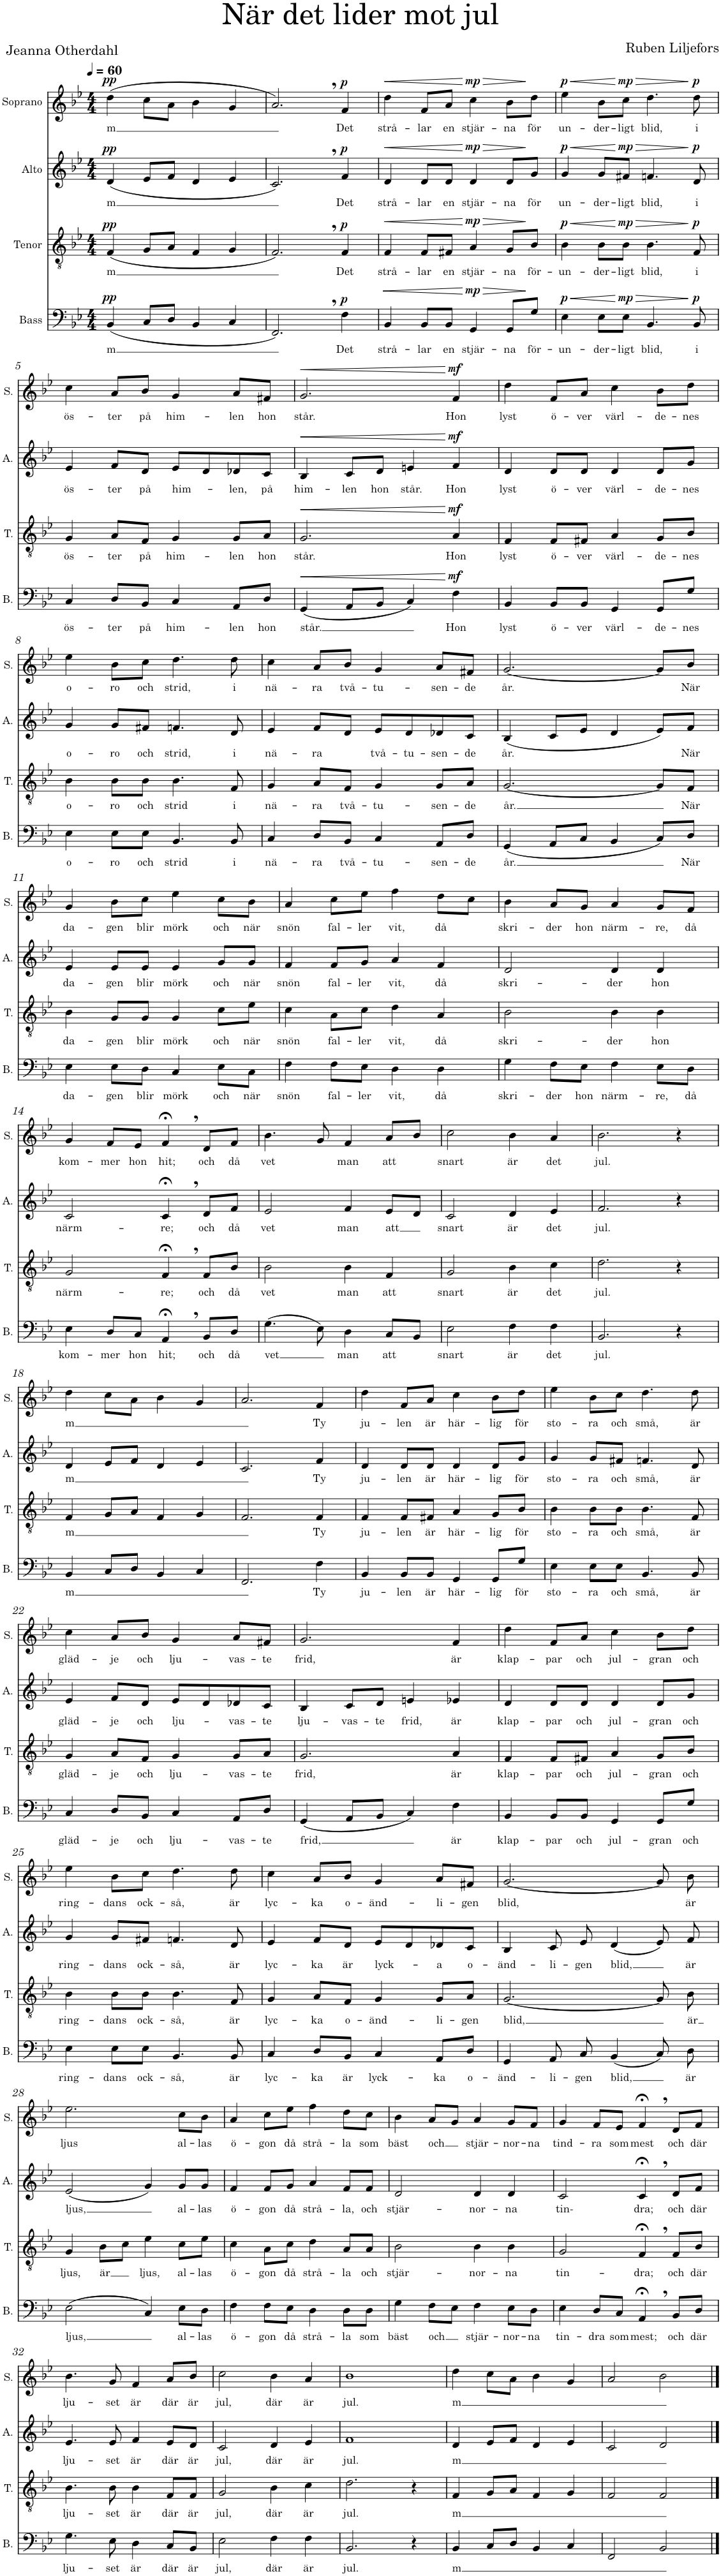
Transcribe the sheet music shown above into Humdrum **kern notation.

**kern	**text	**dynam	**kern	**text	**dynam	**kern	**text	**dynam	**kern	**text	**dynam
*part4	*part4	*part4	*part3	*part3	*part3	*part2	*part2	*part2	*part1	*part1	*part1
*staff4	*staff4	*staff4	*staff3	*staff3	*staff3	*staff2	*staff2	*staff2	*staff1	*staff1	*staff1
*I"Bass	*	*	*I"Tenor	*	*	*I"Alto	*	*	*I"Soprano	*	*
*I'B.	*	*	*I'T.	*	*	*I'A.	*	*	*I'S.	*	*
*clefF4	*	*	*clefGv2	*	*	*clefG2	*	*	*clefG2	*	*
*	*	*	*Trd1c2	*	*	*Trd1c2	*	*	*	*	*
*k[b-e-]	*	*	*k[b-e-]	*	*	*k[b-e-]	*	*	*k[b-e-]	*	*
*M4/4	*	*	*M4/4	*	*	*M4/4	*	*	*M4/4	*	*
*MM60	*	*	*MM60	*	*	*MM60	*	*	*MM60	*	*
=1	=1	=1	=1	=1	=1	=1	=1	=1	=1	=1	=1
!	!LO:LY:b	!LO:DY:a	!	!LO:LY:b	!LO:DY:a	!	!LO:LY:b	!LO:DY:a	!	!LO:LY:b	!LO:DY:a
(4BB-/	m	pp	(4F/	m	pp	(4d/	m	pp	(4dd\	m	pp
8C/L	.	.	8G/L	.	.	8e-/L	.	.	8cc\L	.	.
8D/J	.	.	8A/J	.	.	8f/J	.	.	8a\J	.	.
4BB-/	.	.	4F/	.	.	4d/	.	.	4b-\	.	.
4C/	.	.	4G/	.	.	4e-/	.	.	4g/	.	.
=2	=2	=2	=2	=2	=2	=2	=2	=2	=2	=2	=2
2.FF,/)	.	.	2.F,/)	.	.	2.c,/)	.	.	2.a,/)	.	.
!	!LO:LY:b	!LO:DY:a	!	!LO:LY:b	!LO:DY:a	!	!LO:LY:b	!LO:DY:a	!	!LO:LY:b	!LO:DY:a
4F\	Det	p	4F/	Det	p	4f/	Det	p	4f/	Det	p
=3	=3	=3	=3	=3	=3	=3	=3	=3	=3	=3	=3
!	!LO:LY:b	!LO:HP:b	!	!LO:LY:b	!LO:HP:b	!	!LO:LY:b	!LO:HP:b	!	!LO:LY:b	!LO:HP:b
4BB-/	strå-	<	4F/	strå-	<	4d/	strå-	<	4dd\	strå-	<
!	!LO:LY:b	!	!	!LO:LY:b	!	!	!LO:LY:b	!	!	!LO:LY:b	!
8BB-/L	-lar	.	8F/L	-lar	.	8d/L	-lar	.	8f/L	-lar	.
!	!LO:LY:b	!	!	!LO:LY:b	!	!	!LO:LY:b	!	!	!LO:LY:b	!
8BB-/J	en	.	8F#X/J	en	.	8d/J	en	.	8a/J	en	.
!	!LO:LY:b	!LO:HP:n=1:b	!	!LO:LY:b	!LO:HP:n=1:b	!	!LO:LY:b	!LO:HP:n=1:b	!	!LO:LY:b	!LO:HP:n=1:b
!	!	!LO:DY:n=1:a	!	!	!LO:DY:n=1:a	!	!	!LO:DY:n=1:a	!	!	!LO:DY:n=1:a
4GG/	stjär-	[ > mp	4A/	stjär-	[ > mp	4d/	stjär-	[ > mp	4cc\	stjär-	[ > mp
!	!LO:LY:b	!	!	!LO:LY:b	!	!	!LO:LY:b	!	!	!LO:LY:b	!
8GG/L	-na	.	8G/L	-na	.	8d/L	-na	.	8b-\L	-na	.
!	!LO:LY:b	!	!	!LO:LY:b	!	!	!LO:LY:b	!	!	!LO:LY:b	!
8G/J	för-	]	8B-/J	för-	]	8g/J	för	]	8dd\J	för	]
=4	=4	=4	=4	=4	=4	=4	=4	=4	=4	=4	=4
!	!LO:LY:b	!LO:HP:b	!	!LO:LY:b	!LO:HP:b	!	!LO:LY:b	!LO:HP:b	!	!LO:LY:b	!LO:HP:b
!	!	!LO:DY:n=1:a	!	!	!LO:DY:n=1:a	!	!	!LO:DY:n=1:a	!	!	!LO:DY:n=1:a
4E-\	-un-	< p	4B-\	-un-	< p	4g/	un-	< p	4ee-\	un-	< p
!	!LO:LY:b	!	!	!LO:LY:b	!	!	!LO:LY:b	!	!	!LO:LY:b	!
8E-\L	-der-	.	8B-\L	-der-	.	8g/L	-der-	.	8b-\L	-der-	.
!	!LO:LY:b	!LO:HP:n=1:b	!	!LO:LY:b	!LO:HP:n=1:b	!	!LO:LY:b	!LO:HP:n=1:b	!	!LO:LY:b	!LO:HP:n=1:b
!	!	!LO:DY:n=2:a	!	!	!LO:DY:n=2:a	!	!	!LO:DY:n=2:a	!	!	!LO:DY:n=2:a
8E-\J	-ligt	[ > mp	8B-\J	-ligt	[ > mp	8f#X/J	-ligt	[ > mp	8cc\J	-ligt	[ > mp
!	!LO:LY:b	!	!	!LO:LY:b	!	!	!LO:LY:b	!	!	!LO:LY:b	!
4.BB-/	blid,	.	4.B-\	blid,	.	4.fn/	blid,	.	4.dd\	blid,	.
!	!LO:LY:b	!LO:DY:n=3:a	!	!LO:LY:b	!LO:DY:n=3:a	!	!LO:LY:b	!LO:DY:n=3:a	!	!LO:LY:b	!LO:DY:n=3:a
8BB-/	i	] p	8F/	i	] p	8d/	i	] p	8dd\	i	] p
!!LO:LB:g=z
=5	=5	=5	=5	=5	=5	=5	=5	=5	=5	=5	=5
!	!LO:LY:b	!	!	!LO:LY:b	!	!	!LO:LY:b	!	!	!LO:LY:b	!
4C/	ös-	.	4G/	ös-	.	4e-/	ös-	.	4cc\	ös-	.
!	!LO:LY:b	!	!	!LO:LY:b	!	!	!LO:LY:b	!	!	!LO:LY:b	!
8D/L	-ter	.	8A/L	-ter	.	8f/L	-ter	.	8a/L	-ter	.
!	!LO:LY:b	!	!	!LO:LY:b	!	!	!LO:LY:b	!	!	!LO:LY:b	!
8BB-/J	på	.	8F/J	på	.	8d/J	på	.	8b-/J	på	.
!	!LO:LY:b	!	!	!LO:LY:b	!	!	!LO:LY:b	!	!	!LO:LY:b	!
4C/	him-	.	4G/	him-	.	8e-/L	him-	.	4g/	him-	.
.	.	.	.	.	.	8d/	.	.	.	.	.
!	!LO:LY:b	!	!	!LO:LY:b	!	!	!LO:LY:b	!	!	!LO:LY:b	!
8AA/L	-len	.	8G/L	-len	.	8d-X/	-len,	.	8a/L	-len	.
!	!LO:LY:b	!	!	!LO:LY:b	!	!	!LO:LY:b	!	!	!LO:LY:b	!
8D/J	hon	.	8A/J	hon	.	8c/J	på	.	8f#X/J	hon	.
=6	=6	=6	=6	=6	=6	=6	=6	=6	=6	=6	=6
!	!LO:LY:b	!LO:HP:b	!	!LO:LY:b	!LO:HP:b	!	!LO:LY:b	!LO:HP:b	!	!LO:LY:b	!LO:HP:b
(4GG/	står.	<	2.G/	står.	<	4B-/	him-	<	2.g/	står.	<
!	!	!	!	!	!	!	!LO:LY:b	!	!	!	!
8AA/L	.	.	.	.	.	8c/L	-len	.	.	.	.
!	!	!	!	!	!	!	!LO:LY:b	!	!	!	!
8BB-/J	.	.	.	.	.	8d/J	hon	.	.	.	.
!	!	!	!	!	!	!	!LO:LY:b	!	!	!	!
4C/)	.	.	.	.	.	4en/	står.	.	.	.	.
!	!LO:LY:b	!LO:DY:n=1:a	!	!LO:LY:b	!LO:DY:n=1:a	!	!LO:LY:b	!LO:DY:n=1:a	!	!LO:LY:b	!LO:DY:n=1:a
4F\	Hon	[ mf	4A/	Hon	[ mf	4f/	Hon	[ mf	4f/	Hon	[ mf
=7	=7	=7	=7	=7	=7	=7	=7	=7	=7	=7	=7
!	!LO:LY:b	!	!	!LO:LY:b	!	!	!LO:LY:b	!	!	!LO:LY:b	!
4BB-/	lyst	.	4F/	lyst	.	4d/	lyst	.	4dd\	lyst	.
!	!LO:LY:b	!	!	!LO:LY:b	!	!	!LO:LY:b	!	!	!LO:LY:b	!
8BB-/L	ö-	.	8F/L	ö-	.	8d/L	ö-	.	8f/L	ö-	.
!	!LO:LY:b	!	!	!LO:LY:b	!	!	!LO:LY:b	!	!	!LO:LY:b	!
8BB-/J	-ver	.	8F#X/J	-ver	.	8d/J	-ver	.	8a/J	-ver	.
!	!LO:LY:b	!	!	!LO:LY:b	!	!	!LO:LY:b	!	!	!LO:LY:b	!
4GG/	värl-	.	4A/	värl-	.	4d/	värl-	.	4cc\	värl-	.
!	!LO:LY:b	!	!	!LO:LY:b	!	!	!LO:LY:b	!	!	!LO:LY:b	!
8GG/L	-de-	.	8G/L	-de-	.	8d/L	-de-	.	8b-\L	-de-	.
!	!LO:LY:b	!	!	!LO:LY:b	!	!	!LO:LY:b	!	!	!LO:LY:b	!
8G/J	-nes	.	8B-/J	-nes	.	8g/J	-nes	.	8dd\J	-nes	.
!!LO:LB:g=z
=8	=8	=8	=8	=8	=8	=8	=8	=8	=8	=8	=8
!	!LO:LY:b	!	!	!LO:LY:b	!	!	!LO:LY:b	!	!	!LO:LY:b	!
4E-\	o-	.	4B-\	o-	.	4g/	o-	.	4ee-\	o-	.
!	!LO:LY:b	!	!	!LO:LY:b	!	!	!LO:LY:b	!	!	!LO:LY:b	!
8E-\L	-ro	.	8B-\L	-ro	.	8g/L	-ro	.	8b-\L	-ro	.
!	!LO:LY:b	!	!	!LO:LY:b	!	!	!LO:LY:b	!	!	!LO:LY:b	!
8E-\J	och	.	8B-\J	och	.	8f#X/J	och	.	8cc\J	och	.
!	!LO:LY:b	!	!	!LO:LY:b	!	!	!LO:LY:b	!	!	!LO:LY:b	!
4.BB-/	strid	.	4.B-\	strid	.	4.fn/	strid,	.	4.dd\	strid,	.
!	!LO:LY:b	!	!	!LO:LY:b	!	!	!LO:LY:b	!	!	!LO:LY:b	!
8BB-/	i	.	8F/	i	.	8d/	i	.	8dd\	i	.
=9	=9	=9	=9	=9	=9	=9	=9	=9	=9	=9	=9
!	!LO:LY:b	!	!	!LO:LY:b	!	!	!LO:LY:b	!	!	!LO:LY:b	!
4C/	nä-	.	4G/	nä-	.	4e-/	nä-	.	4cc\	nä-	.
!	!LO:LY:b	!	!	!LO:LY:b	!	!	!LO:LY:b	!	!	!LO:LY:b	!
8D/L	-ra	.	8A/L	-ra	.	8f/L	-ra	.	8a/L	-ra	.
!	!LO:LY:b	!	!	!LO:LY:b	!	!	!	!	!	!LO:LY:b	!
8BB-/J	två-	.	8F/J	två-	.	8d/J	.	.	8b-/J	två-	.
!	!LO:LY:b	!	!	!LO:LY:b	!	!	!LO:LY:b	!	!	!LO:LY:b	!
4C/	-tu-	.	4G/	-tu-	.	8e-/L	två-	.	4g/	-tu-	.
!	!	!	!	!	!	!	!LO:LY:b	!	!	!	!
.	.	.	.	.	.	8d/	-tu-	.	.	.	.
!	!LO:LY:b	!	!	!LO:LY:b	!	!	!LO:LY:b	!	!	!LO:LY:b	!
8AA/L	-sen-	.	8G/L	-sen-	.	8d-X/	-sen-	.	8a/L	-sen-	.
!	!LO:LY:b	!	!	!LO:LY:b	!	!	!LO:LY:b	!	!	!LO:LY:b	!
8D/J	-de	.	8A/J	-de	.	8c/J	-de	.	8f#X/J	-de	.
=10	=10	=10	=10	=10	=10	=10	=10	=10	=10	=10	=10
!	!LO:LY:b	!	!	!LO:LY:b	!	!	!LO:LY:b	!	!	!LO:LY:b	!
(4GG/	år.	.	[2.G/	år.	.	(4B-/	år.	.	[2.g/	år.	.
8AA/L	.	.	.	.	.	8c/L	.	.	.	.	.
8C/J	.	.	.	.	.	8e-/J	.	.	.	.	.
4BB-/	.	.	.	.	.	4d/	.	.	.	.	.
8C/L)	.	.	8G/L]	.	.	8e-/L)	.	.	8g/L]	.	.
!	!LO:LY:b	!	!	!LO:LY:b	!	!	!LO:LY:b	!	!	!LO:LY:b	!
8D/J	När	.	8F/J	När	.	8f/J	När	.	8b-/J	När	.
!!LO:LB:g=z
=11	=11	=11	=11	=11	=11	=11	=11	=11	=11	=11	=11
!	!LO:LY:b	!	!	!LO:LY:b	!	!	!LO:LY:b	!	!	!LO:LY:b	!
4E-\	da-	.	4B-\	da-	.	4e-/	da-	.	4g/	da-	.
!	!LO:LY:b	!	!	!LO:LY:b	!	!	!LO:LY:b	!	!	!LO:LY:b	!
8E-\L	-gen	.	8G/L	-gen	.	8e-/L	-gen	.	8b-\L	-gen	.
!	!LO:LY:b	!	!	!LO:LY:b	!	!	!LO:LY:b	!	!	!LO:LY:b	!
8D\J	blir	.	8G/J	blir	.	8e-/J	blir	.	8cc\J	blir	.
!	!LO:LY:b	!	!	!LO:LY:b	!	!	!LO:LY:b	!	!	!LO:LY:b	!
4C/	mörk	.	4G/	mörk	.	4e-/	mörk	.	4ee-\	mörk	.
!	!LO:LY:b	!	!	!LO:LY:b	!	!	!LO:LY:b	!	!	!LO:LY:b	!
8E-\L	och	.	8c\L	och	.	8g/L	och	.	8cc\L	och	.
!	!LO:LY:b	!	!	!LO:LY:b	!	!	!LO:LY:b	!	!	!LO:LY:b	!
8C\J	när	.	8e-\J	när	.	8g/J	när	.	8b-\J	när	.
=12	=12	=12	=12	=12	=12	=12	=12	=12	=12	=12	=12
!	!LO:LY:b	!	!	!LO:LY:b	!	!	!LO:LY:b	!	!	!LO:LY:b	!
4F\	snön	.	4c\	snön	.	4f/	snön	.	4a/	snön	.
!	!LO:LY:b	!	!	!LO:LY:b	!	!	!LO:LY:b	!	!	!LO:LY:b	!
8F\L	fal-	.	8A\L	fal-	.	8f/L	fal-	.	8cc\L	fal-	.
!	!LO:LY:b	!	!	!LO:LY:b	!	!	!LO:LY:b	!	!	!LO:LY:b	!
8E-\J	-ler	.	8c\J	-ler	.	8g/J	-ler	.	8ee-\J	-ler	.
!	!LO:LY:b	!	!	!LO:LY:b	!	!	!LO:LY:b	!	!	!LO:LY:b	!
4D\	vit,	.	4d\	vit,	.	4a/	vit,	.	4ff\	vit,	.
!	!LO:LY:b	!	!	!LO:LY:b	!	!	!LO:LY:b	!	!	!LO:LY:b	!
4D\	då	.	4A/	då	.	4f/	då	.	8dd\L	då	.
.	.	.	.	.	.	.	.	.	8cc\J	.	.
=13	=13	=13	=13	=13	=13	=13	=13	=13	=13	=13	=13
!	!LO:LY:b	!	!	!LO:LY:b	!	!	!LO:LY:b	!	!	!LO:LY:b	!
4G\	skri-	.	2B-\	skri-	.	2d/	skri-	.	4b-\	skri-	.
!	!LO:LY:b	!	!	!	!	!	!	!	!	!LO:LY:b	!
8F\L	-der	.	.	.	.	.	.	.	8a/L	-der	.
!	!LO:LY:b	!	!	!	!	!	!	!	!	!LO:LY:b	!
8E-\J	hon	.	.	.	.	.	.	.	8g/J	hon	.
!	!LO:LY:b	!	!	!LO:LY:b	!	!	!LO:LY:b	!	!	!LO:LY:b	!
4F\	närm-	.	4B-\	-der	.	4d/	-der	.	4a/	närm-	.
!	!LO:LY:b	!	!	!LO:LY:b	!	!	!LO:LY:b	!	!	!LO:LY:b	!
8E-\L	-re,	.	4B-\	hon	.	4d/	hon	.	8g/L	-re,	.
!	!LO:LY:b	!	!	!	!	!	!	!	!	!LO:LY:b	!
8D\J	då	.	.	.	.	.	.	.	8f/J	då	.
!!LO:LB:g=z
=14	=14	=14	=14	=14	=14	=14	=14	=14	=14	=14	=14
!	!LO:LY:b	!	!	!LO:LY:b	!	!	!LO:LY:b	!	!	!LO:LY:b	!
4E-\	kom-	.	2G/	närm-	.	2c/	närm-	.	4g/	kom-	.
!	!LO:LY:b	!	!	!	!	!	!	!	!	!LO:LY:b	!
8D/L	-mer	.	.	.	.	.	.	.	8f/L	-mer	.
!	!LO:LY:b	!	!	!	!	!	!	!	!	!LO:LY:b	!
8C/J	hon	.	.	.	.	.	.	.	8e-/J	hon	.
!	!LO:LY:b	!	!	!LO:LY:b	!	!	!LO:LY:b	!	!	!LO:LY:b	!
4AA;<,/	hit;	.	4F;<,/	-re;	.	4c;<,/	-re;	.	4f;<,/	hit;	.
!	!LO:LY:b	!	!	!LO:LY:b	!	!	!LO:LY:b	!	!	!LO:LY:b	!
8BB-/L	och	.	8F/L	och	.	8d/L	och	.	8d/L	och	.
!	!LO:LY:b	!	!	!LO:LY:b	!	!	!LO:LY:b	!	!	!LO:LY:b	!
8D/J	då	.	8B-/J	då	.	8f/J	då	.	8f/J	då	.
=15	=15	=15	=15	=15	=15	=15	=15	=15	=15	=15	=15
!	!LO:LY:b	!	!	!LO:LY:b	!	!	!LO:LY:b	!	!	!LO:LY:b	!
(4.G\	vet	.	2B-\	vet	.	2e-/	vet	.	4.b-\	vet	.
8E-\)	.	.	.	.	.	.	.	.	8g/	.	.
!	!LO:LY:b	!	!	!LO:LY:b	!	!	!LO:LY:b	!	!	!LO:LY:b	!
4D\	man	.	4B-\	man	.	4f/	man	.	4f/	man	.
!	!LO:LY:b	!	!	!LO:LY:b	!	!	!LO:LY:b	!	!	!LO:LY:b	!
8C/L	att	.	4F/	att	.	8e-/L	att	.	8a/L	att	.
8BB-/J	.	.	.	.	.	8d/J	.	.	8b-/J	.	.
=16	=16	=16	=16	=16	=16	=16	=16	=16	=16	=16	=16
!	!LO:LY:b	!	!	!LO:LY:b	!	!	!LO:LY:b	!	!	!LO:LY:b	!
2E-\	snart	.	2G/	snart	.	2c/	snart	.	2cc\	snart	.
!	!LO:LY:b	!	!	!LO:LY:b	!	!	!LO:LY:b	!	!	!LO:LY:b	!
4F\	är	.	4B-\	är	.	4d/	är	.	4b-\	är	.
!	!LO:LY:b	!	!	!LO:LY:b	!	!	!LO:LY:b	!	!	!LO:LY:b	!
4F\	det	.	4c\	det	.	4e-/	det	.	4a/	det	.
=17	=17	=17	=17	=17	=17	=17	=17	=17	=17	=17	=17
!	!LO:LY:b	!	!	!LO:LY:b	!	!	!LO:LY:b	!	!	!LO:LY:b	!
2.BB-/	jul.	.	2.d\	jul.	.	2.f/	jul.	.	2.b-\	jul.	.
4r	.	.	4r	.	.	4r	.	.	4r	.	.
!!LO:LB:g=z
=18	=18	=18	=18	=18	=18	=18	=18	=18	=18	=18	=18
!	!LO:LY:b	!	!	!LO:LY:b	!	!	!LO:LY:b	!	!	!LO:LY:b	!
4BB-/	m	.	4F/	m	.	4d/	m	.	4dd\	m	.
8C/L	.	.	8G/L	.	.	8e-/L	.	.	8cc\L	.	.
8D/J	.	.	8A/J	.	.	8f/J	.	.	8a\J	.	.
4BB-/	.	.	4F/	.	.	4d/	.	.	4b-\	.	.
4C/	.	.	4G/	.	.	4e-/	.	.	4g/	.	.
=19	=19	=19	=19	=19	=19	=19	=19	=19	=19	=19	=19
2.FF/	.	.	2.F/	.	.	2.c/	.	.	2.a/	.	.
!	!LO:LY:b	!	!	!LO:LY:b	!	!	!LO:LY:b	!	!	!LO:LY:b	!
4F\	Ty	.	4F/	Ty	.	4f/	Ty	.	4f/	Ty	.
=20	=20	=20	=20	=20	=20	=20	=20	=20	=20	=20	=20
!	!LO:LY:b	!	!	!LO:LY:b	!	!	!LO:LY:b	!	!	!LO:LY:b	!
4BB-/	ju-	.	4F/	ju-	.	4d/	ju-	.	4dd\	ju-	.
!	!LO:LY:b	!	!	!LO:LY:b	!	!	!LO:LY:b	!	!	!LO:LY:b	!
8BB-/L	-len	.	8F/L	-len	.	8d/L	-len	.	8f/L	-len	.
!	!LO:LY:b	!	!	!LO:LY:b	!	!	!LO:LY:b	!	!	!LO:LY:b	!
8BB-/J	är	.	8F#X/J	är	.	8d/J	är	.	8a/J	är	.
!	!LO:LY:b	!	!	!LO:LY:b	!	!	!LO:LY:b	!	!	!LO:LY:b	!
4GG/	här-	.	4A/	här-	.	4d/	här-	.	4cc\	här-	.
!	!LO:LY:b	!	!	!LO:LY:b	!	!	!LO:LY:b	!	!	!LO:LY:b	!
8GG/L	-lig	.	8G/L	-lig	.	8d/L	-lig	.	8b-\L	-lig	.
!	!LO:LY:b	!	!	!LO:LY:b	!	!	!LO:LY:b	!	!	!LO:LY:b	!
8G/J	för	.	8B-/J	för	.	8g/J	för	.	8dd\J	för	.
=21	=21	=21	=21	=21	=21	=21	=21	=21	=21	=21	=21
!	!LO:LY:b	!	!	!LO:LY:b	!	!	!LO:LY:b	!	!	!LO:LY:b	!
4E-\	sto-	.	4B-\	sto-	.	4g/	sto-	.	4ee-\	sto-	.
!	!LO:LY:b	!	!	!LO:LY:b	!	!	!LO:LY:b	!	!	!LO:LY:b	!
8E-\L	-ra	.	8B-\L	-ra	.	8g/L	-ra	.	8b-\L	-ra	.
!	!LO:LY:b	!	!	!LO:LY:b	!	!	!LO:LY:b	!	!	!LO:LY:b	!
8E-\J	och	.	8B-\J	och	.	8f#X/J	och	.	8cc\J	och	.
!	!LO:LY:b	!	!	!LO:LY:b	!	!	!LO:LY:b	!	!	!LO:LY:b	!
4.BB-/	små,	.	4.B-\	små,	.	4.fn/	små,	.	4.dd\	små,	.
!	!LO:LY:b	!	!	!LO:LY:b	!	!	!LO:LY:b	!	!	!LO:LY:b	!
8BB-/	är	.	8F/	är	.	8d/	är	.	8dd\	är	.
!!LO:LB:g=z
=22	=22	=22	=22	=22	=22	=22	=22	=22	=22	=22	=22
!	!LO:LY:b	!	!	!LO:LY:b	!	!	!LO:LY:b	!	!	!LO:LY:b	!
4C/	gläd-	.	4G/	gläd-	.	4e-/	gläd-	.	4cc\	gläd-	.
!	!LO:LY:b	!	!	!LO:LY:b	!	!	!LO:LY:b	!	!	!LO:LY:b	!
8D/L	-je	.	8A/L	-je	.	8f/L	-je	.	8a/L	-je	.
!	!LO:LY:b	!	!	!LO:LY:b	!	!	!LO:LY:b	!	!	!LO:LY:b	!
8BB-/J	och	.	8F/J	och	.	8d/J	och	.	8b-/J	och	.
!	!LO:LY:b	!	!	!LO:LY:b	!	!	!LO:LY:b	!	!	!LO:LY:b	!
4C/	lju-	.	4G/	lju-	.	8e-/L	lju-	.	4g/	lju-	.
.	.	.	.	.	.	8d/	.	.	.	.	.
!	!LO:LY:b	!	!	!LO:LY:b	!	!	!LO:LY:b	!	!	!LO:LY:b	!
8AA/L	-vas-	.	8G/L	-vas-	.	8d-X/	-vas-	.	8a/L	-vas-	.
!	!LO:LY:b	!	!	!LO:LY:b	!	!	!LO:LY:b	!	!	!LO:LY:b	!
8D/J	-te	.	8A/J	-te	.	8c/J	-te	.	8f#X/J	-te	.
=23	=23	=23	=23	=23	=23	=23	=23	=23	=23	=23	=23
!	!LO:LY:b	!	!	!LO:LY:b	!	!	!LO:LY:b	!	!	!LO:LY:b	!
(4GG/	frid,	.	2.G/	frid,	.	4B-/	lju-	.	2.g/	frid,	.
!	!	!	!	!	!	!	!LO:LY:b	!	!	!	!
8AA/L	.	.	.	.	.	8c/L	-vas-	.	.	.	.
!	!	!	!	!	!	!	!LO:LY:b	!	!	!	!
8BB-/J	.	.	.	.	.	8d/J	-te	.	.	.	.
!	!	!	!	!	!	!	!LO:LY:b	!	!	!	!
4C/)	.	.	.	.	.	4en/	frid,	.	.	.	.
!	!LO:LY:b	!	!	!LO:LY:b	!	!	!LO:LY:b	!	!	!LO:LY:b	!
4F\	är	.	4A/	är	.	4e-X/	är	.	4f/	är	.
=24	=24	=24	=24	=24	=24	=24	=24	=24	=24	=24	=24
!	!LO:LY:b	!	!	!LO:LY:b	!	!	!LO:LY:b	!	!	!LO:LY:b	!
4BB-/	klap-	.	4F/	klap-	.	4d/	klap-	.	4dd\	klap-	.
!	!LO:LY:b	!	!	!LO:LY:b	!	!	!LO:LY:b	!	!	!LO:LY:b	!
8BB-/L	-par	.	8F/L	-par	.	8d/L	-par	.	8f/L	-par	.
!	!LO:LY:b	!	!	!LO:LY:b	!	!	!LO:LY:b	!	!	!LO:LY:b	!
8BB-/J	och	.	8F#X/J	och	.	8d/J	och	.	8a/J	och	.
!	!LO:LY:b	!	!	!LO:LY:b	!	!	!LO:LY:b	!	!	!LO:LY:b	!
4GG/	jul-	.	4A/	jul-	.	4d/	jul-	.	4cc\	jul-	.
!	!LO:LY:b	!	!	!LO:LY:b	!	!	!LO:LY:b	!	!	!LO:LY:b	!
8GG/L	-gran	.	8G/L	-gran	.	8d/L	-gran	.	8b-\L	-gran	.
!	!LO:LY:b	!	!	!LO:LY:b	!	!	!LO:LY:b	!	!	!LO:LY:b	!
8G/J	och	.	8B-/J	och	.	8g/J	och	.	8dd\J	och	.
!!LO:LB:g=z
=25	=25	=25	=25	=25	=25	=25	=25	=25	=25	=25	=25
!	!LO:LY:b	!	!	!LO:LY:b	!	!	!LO:LY:b	!	!	!LO:LY:b	!
4E-\	ring-	.	4B-\	ring-	.	4g/	ring-	.	4ee-\	ring-	.
!	!LO:LY:b	!	!	!LO:LY:b	!	!	!LO:LY:b	!	!	!LO:LY:b	!
8E-\L	-dans	.	8B-\L	-dans	.	8g/L	-dans	.	8b-\L	-dans	.
!	!LO:LY:b	!	!	!LO:LY:b	!	!	!LO:LY:b	!	!	!LO:LY:b	!
8E-\J	ock-	.	8B-\J	ock-	.	8f#X/J	ock-	.	8cc\J	ock-	.
!	!LO:LY:b	!	!	!LO:LY:b	!	!	!LO:LY:b	!	!	!LO:LY:b	!
4.BB-/	-så,	.	4.B-\	-så,	.	4.fn/	-så,	.	4.dd\	-så,	.
!	!LO:LY:b	!	!	!LO:LY:b	!	!	!LO:LY:b	!	!	!LO:LY:b	!
8BB-/	är	.	8F/	är	.	8d/	är	.	8dd\	är	.
=26	=26	=26	=26	=26	=26	=26	=26	=26	=26	=26	=26
!	!LO:LY:b	!	!	!LO:LY:b	!	!	!LO:LY:b	!	!	!LO:LY:b	!
4C/	lyc-	.	4G/	lyc-	.	4e-/	lyc-	.	4cc\	lyc-	.
!	!LO:LY:b	!	!	!LO:LY:b	!	!	!LO:LY:b	!	!	!LO:LY:b	!
8D/L	-ka	.	8A/L	-ka	.	8f/L	-ka	.	8a/L	-ka	.
!	!LO:LY:b	!	!	!LO:LY:b	!	!	!LO:LY:b	!	!	!LO:LY:b	!
8BB-/J	är	.	8F/J	o-	.	8d/J	är	.	8b-/J	o-	.
!	!LO:LY:b	!	!	!LO:LY:b	!	!	!LO:LY:b	!	!	!LO:LY:b	!
4C/	lyck-	.	4G/	-änd-	.	8e-/L	lyck-	.	4g/	-änd-	.
.	.	.	.	.	.	8d/	.	.	.	.	.
!	!LO:LY:b	!	!	!LO:LY:b	!	!	!LO:LY:b	!	!	!LO:LY:b	!
8AA/L	-ka	.	8G/L	-li-	.	8d-X/	-a	.	8a/L	-li-	.
!	!LO:LY:b	!	!	!LO:LY:b	!	!	!LO:LY:b	!	!	!LO:LY:b	!
8D/J	o-	.	8A/J	-gen	.	8c/J	o-	.	8f#X/J	-gen	.
=27	=27	=27	=27	=27	=27	=27	=27	=27	=27	=27	=27
!	!LO:LY:b	!	!	!LO:LY:b	!	!	!LO:LY:b	!	!	!LO:LY:b	!
4GG/	-änd-	.	[2.G/	blid,	.	4B-/	-änd-	.	[2.g/	blid,	.
!	!LO:LY:b	!	!	!	!	!	!LO:LY:b	!	!	!	!
8AA/	-li-	.	.	.	.	8c/	-li-	.	.	.	.
!	!LO:LY:b	!	!	!	!	!	!LO:LY:b	!	!	!	!
8C/	-gen	.	.	.	.	8e-/	-gen	.	.	.	.
!	!LO:LY:b	!	!	!	!	!	!LO:LY:b	!	!	!	!
(4BB-/	blid,	.	.	.	.	(4d/	blid,	.	.	.	.
8C/)	.	.	8G/]	.	.	8e-/)	.	.	8g/]	.	.
!	!LO:LY:b	!	!	!LO:LY:b	!	!	!LO:LY:b	!	!	!LO:LY:b	!
8D\	är	.	8B-\	är	.	8f/	är	.	8b-\	är	.
!!LO:LB:g=z
=28	=28	=28	=28	=28	=28	=28	=28	=28	=28	=28	=28
!	!LO:LY:b	!	!	!LO:LY:b	!	!	!LO:LY:b	!	!	!LO:LY:b	!
(2E-\	ljus,	.	4G/	ljus,	.	(2e-/	ljus,	.	2.ee-\	ljus	.
!	!	!	!	!LO:LY:b	!	!	!	!	!	!	!
.	.	.	8B-\L	är	.	.	.	.	.	.	.
.	.	.	8c\J	.	.	.	.	.	.	.	.
!	!	!	!	!LO:LY:b	!	!	!	!	!	!	!
4C/)	.	.	4e-\	ljus,	.	4g/)	.	.	.	.	.
!	!LO:LY:b	!	!	!LO:LY:b	!	!	!LO:LY:b	!	!	!LO:LY:b	!
8E-\L	al-	.	8c\L	al-	.	8g/L	al-	.	8cc\L	al-	.
!	!LO:LY:b	!	!	!LO:LY:b	!	!	!LO:LY:b	!	!	!LO:LY:b	!
8D\J	-las	.	8e-\J	-las	.	8g/J	-las	.	8b-\J	-las	.
=29	=29	=29	=29	=29	=29	=29	=29	=29	=29	=29	=29
!	!LO:LY:b	!	!	!LO:LY:b	!	!	!LO:LY:b	!	!	!LO:LY:b	!
4F\	ö-	.	4c\	ö-	.	4f/	ö-	.	4a/	ö-	.
!	!LO:LY:b	!	!	!LO:LY:b	!	!	!LO:LY:b	!	!	!LO:LY:b	!
8F\L	-gon	.	8A\L	-gon	.	8f/L	-gon	.	8cc\L	-gon	.
!	!LO:LY:b	!	!	!LO:LY:b	!	!	!LO:LY:b	!	!	!LO:LY:b	!
8E-\J	då	.	8c\J	då	.	8g/J	då	.	8ee-\J	då	.
!	!LO:LY:b	!	!	!LO:LY:b	!	!	!LO:LY:b	!	!	!LO:LY:b	!
4D\	strå-	.	4d\	strå-	.	4a/	strå-	.	4ff\	strå-	.
!	!LO:LY:b	!	!	!LO:LY:b	!	!	!LO:LY:b	!	!	!LO:LY:b	!
8D\L	-la	.	8A/L	-la	.	8f/L	-la,	.	8dd\L	-la	.
!	!LO:LY:b	!	!	!LO:LY:b	!	!	!LO:LY:b	!	!	!LO:LY:b	!
8D\J	som	.	8A/J	och	.	8f/J	och	.	8cc\J	som	.
=30	=30	=30	=30	=30	=30	=30	=30	=30	=30	=30	=30
!	!LO:LY:b	!	!	!LO:LY:b	!	!	!LO:LY:b	!	!	!LO:LY:b	!
4G\	bäst	.	2B-\	stjär-	.	2d/	stjär-	.	4b-\	bäst	.
!	!LO:LY:b	!	!	!	!	!	!	!	!	!LO:LY:b	!
8F\L	och	.	.	.	.	.	.	.	8a/L	och	.
8E-\J	.	.	.	.	.	.	.	.	8g/J	.	.
!	!LO:LY:b	!	!	!LO:LY:b	!	!	!LO:LY:b	!	!	!LO:LY:b	!
4F\	stjär-	.	4B-\	-nor-	.	4d/	-nor-	.	4a/	stjär-	.
!	!LO:LY:b	!	!	!LO:LY:b	!	!	!LO:LY:b	!	!	!LO:LY:b	!
8E-\L	-nor-	.	4B-\	-na	.	4d/	-na	.	8g/L	-nor-	.
!	!LO:LY:b	!	!	!	!	!	!	!	!	!LO:LY:b	!
8D\J	-na	.	.	.	.	.	.	.	8f/J	-na	.
=31	=31	=31	=31	=31	=31	=31	=31	=31	=31	=31	=31
!	!LO:LY:b	!	!	!LO:LY:b	!	!	!LO:LY:b	!	!	!LO:LY:b	!
4E-\	tin-	.	2G/	tin-	.	2c/	tin-	.	4g/	tind-	.
!	!LO:LY:b	!	!	!	!	!	!	!	!	!LO:LY:b	!
8D/L	-dra	.	.	.	.	.	.	.	8f/L	-ra	.
!	!LO:LY:b	!	!	!	!	!	!	!	!	!LO:LY:b	!
8C/J	som	.	.	.	.	.	.	.	8e-/J	som	.
!	!LO:LY:b	!	!	!LO:LY:b	!	!	!LO:LY:b	!	!	!LO:LY:b	!
4AA;<,/	mest;	.	4F;<,/	-dra;	.	4c;<,/	dra;	.	4f;<,/	mest	.
!	!LO:LY:b	!	!	!LO:LY:b	!	!	!LO:LY:b	!	!	!LO:LY:b	!
8BB-/L	och	.	8F/L	och	.	8d/L	och	.	8d/L	och	.
!	!LO:LY:b	!	!	!LO:LY:b	!	!	!LO:LY:b	!	!	!LO:LY:b	!
8D/J	där	.	8B-/J	där	.	8f/J	där	.	8f/J	där	.
!!LO:LB:g=z
=32	=32	=32	=32	=32	=32	=32	=32	=32	=32	=32	=32
!	!LO:LY:b	!	!	!LO:LY:b	!	!	!LO:LY:b	!	!	!LO:LY:b	!
4.G\	lju-	.	4.B-\	lju-	.	4.e-/	lju-	.	4.b-\	lju-	.
!	!LO:LY:b	!	!	!LO:LY:b	!	!	!LO:LY:b	!	!	!LO:LY:b	!
8E-\	-set	.	8B-\	-set	.	8e-/	-set	.	8g/	-set	.
!	!LO:LY:b	!	!	!LO:LY:b	!	!	!LO:LY:b	!	!	!LO:LY:b	!
4D\	är	.	4B-\	är	.	4f/	är	.	4f/	är	.
!	!LO:LY:b	!	!	!LO:LY:b	!	!	!LO:LY:b	!	!	!LO:LY:b	!
8C/L	där	.	8F/L	där	.	8e-/L	där	.	8a/L	där	.
!	!LO:LY:b	!	!	!LO:LY:b	!	!	!LO:LY:b	!	!	!LO:LY:b	!
8BB-/J	är	.	8F/J	är	.	8d/J	är	.	8b-/J	är	.
=33	=33	=33	=33	=33	=33	=33	=33	=33	=33	=33	=33
!	!LO:LY:b	!	!	!LO:LY:b	!	!	!LO:LY:b	!	!	!LO:LY:b	!
2E-\	jul,	.	2G/	jul,	.	2c/	jul,	.	2cc\	jul,	.
!	!LO:LY:b	!	!	!LO:LY:b	!	!	!LO:LY:b	!	!	!LO:LY:b	!
4F\	där	.	4B-\	där	.	4d/	där	.	4b-\	där	.
!	!LO:LY:b	!	!	!LO:LY:b	!	!	!LO:LY:b	!	!	!LO:LY:b	!
4F\	är	.	4c\	är	.	4e-/	är	.	4a/	är	.
=34	=34	=34	=34	=34	=34	=34	=34	=34	=34	=34	=34
!	!LO:LY:b	!	!	!LO:LY:b	!	!	!LO:LY:b	!	!	!LO:LY:b	!
2.BB-/	jul.	.	2.d\	jul.	.	1f	jul.	.	1b-	jul.	.
4r	.	.	4r	.	.	.	.	.	.	.	.
=35	=35	=35	=35	=35	=35	=35	=35	=35	=35	=35	=35
!	!LO:LY:b	!	!	!LO:LY:b	!	!	!LO:LY:b	!	!	!LO:LY:b	!
4BB-/	m	.	4F/	m	.	4d/	m	.	4dd\	m	.
8C/L	.	.	8G/L	.	.	8e-/L	.	.	8cc\L	.	.
8D/J	.	.	8A/J	.	.	8f/J	.	.	8a\J	.	.
4BB-/	.	.	4F/	.	.	4d/	.	.	4b-\	.	.
4C/	.	.	4G/	.	.	4e-/	.	.	4g/	.	.
=36	=36	=36	=36	=36	=36	=36	=36	=36	=36	=36	=36
2FF/	.	.	2F/	.	.	2c/	.	.	2a/	.	.
2BB-/	.	.	2F/	.	.	2d/	.	.	2b-\	.	.
==	==	==	==	==	==	==	==	==	==	==	==
*-	*-	*-	*-	*-	*-	*-	*-	*-	*-	*-	*-
